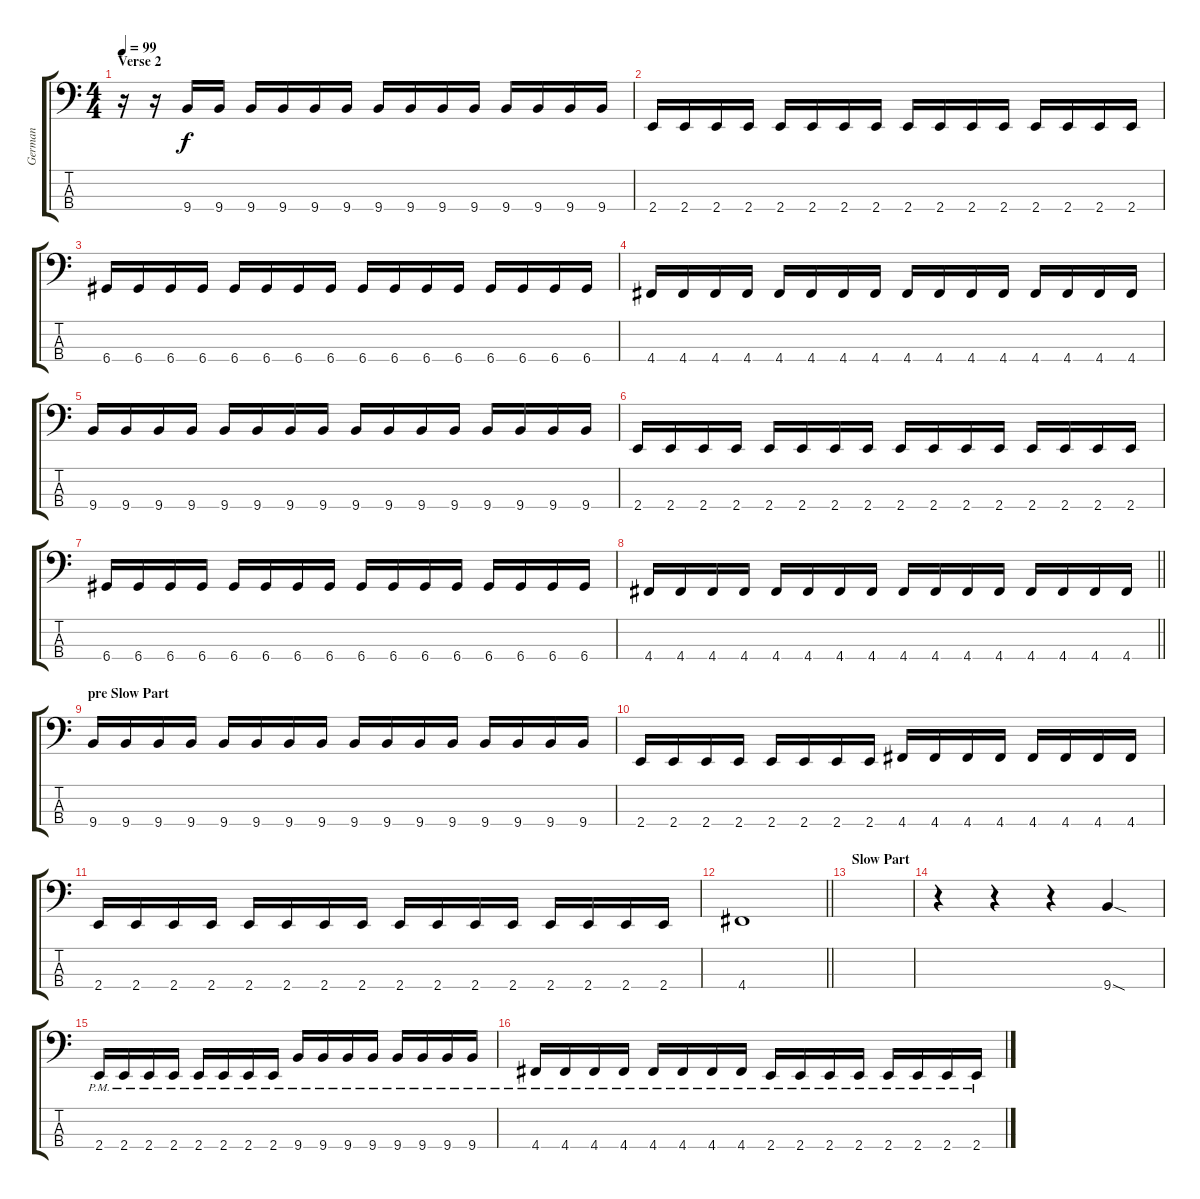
\track ("German" "German") {instrument electricbasspick}
\staff {score tabs}
\tuning (G2 D2 A1 D1) {hide}
\ts (4 4)
\section ("" "Verse 2")
\tempo 99
\clef f4
\ks c
r.16{dy f} r.16 9.4.16 9.4.16 9.4.16 9.4.16 9.4.16 9.4.16 9.4.16 9.4.16 9.4.16 9.4.16 9.4.16 9.4.16 9.4.16 9.4.16 |
2.4.16 2.4.16 2.4.16 2.4.16 2.4.16 2.4.16 2.4.16 2.4.16 2.4.16 2.4.16 2.4.16 2.4.16 2.4.16 2.4.16 2.4.16 2.4.16 |
6.4.16 6.4.16 6.4.16 6.4.16 6.4.16 6.4.16 6.4.16 6.4.16 6.4.16 6.4.16 6.4.16 6.4.16 6.4.16 6.4.16 6.4.16 6.4.16 |
4.4.16 4.4.16 4.4.16 4.4.16 4.4.16 4.4.16 4.4.16 4.4.16 4.4.16 4.4.16 4.4.16 4.4.16 4.4.16 4.4.16 4.4.16 4.4.16 |
9.4.16 9.4.16 9.4.16 9.4.16 9.4.16 9.4.16 9.4.16 9.4.16 9.4.16 9.4.16 9.4.16 9.4.16 9.4.16 9.4.16 9.4.16 9.4.16 |
2.4.16 2.4.16 2.4.16 2.4.16 2.4.16 2.4.16 2.4.16 2.4.16 2.4.16 2.4.16 2.4.16 2.4.16 2.4.16 2.4.16 2.4.16 2.4.16 |
6.4.16 6.4.16 6.4.16 6.4.16 6.4.16 6.4.16 6.4.16 6.4.16 6.4.16 6.4.16 6.4.16 6.4.16 6.4.16 6.4.16 6.4.16 6.4.16 |
\barLineRight lightlight
4.4.16 4.4.16 4.4.16 4.4.16 4.4.16 4.4.16 4.4.16 4.4.16 4.4.16 4.4.16 4.4.16 4.4.16 4.4.16 4.4.16 4.4.16 4.4.16 |
\section ("" "pre Slow Part")
9.4.16 9.4.16 9.4.16 9.4.16 9.4.16 9.4.16 9.4.16 9.4.16 9.4.16 9.4.16 9.4.16 9.4.16 9.4.16 9.4.16 9.4.16 9.4.16 |
2.4.16 2.4.16 2.4.16 2.4.16 2.4.16 2.4.16 2.4.16 2.4.16 4.4.16 4.4.16 4.4.16 4.4.16 4.4.16 4.4.16 4.4.16 4.4.16 |
2.4.16 2.4.16 2.4.16 2.4.16 2.4.16 2.4.16 2.4.16 2.4.16 2.4.16 2.4.16 2.4.16 2.4.16 2.4.16 2.4.16 2.4.16 2.4.16 |
\barLineRight lightlight
4.4.1 |
\section ("" "Slow Part")
|
r.4 r.4 r.4 9.4{sod}.4 |
2.4{pm}.16 2.4{pm}.16 2.4{pm}.16 2.4{pm}.16 2.4{pm}.16 2.4{pm}.16 2.4{pm}.16 2.4{pm}.16 9.4{pm}.16 9.4{pm}.16 9.4{pm}.16 9.4{pm}.16 9.4{pm}.16 9.4{pm}.16 9.4{pm}.16 9.4{pm}.16 |
4.4{pm}.16 4.4{pm}.16 4.4{pm}.16 4.4{pm}.16 4.4{pm}.16 4.4{pm}.16 4.4{pm}.16 4.4{pm}.16 2.4{pm}.16 2.4{pm}.16 2.4{pm}.16 2.4{pm}.16 2.4{pm}.16 2.4{pm}.16 2.4{pm}.16 2.4{pm}.16
